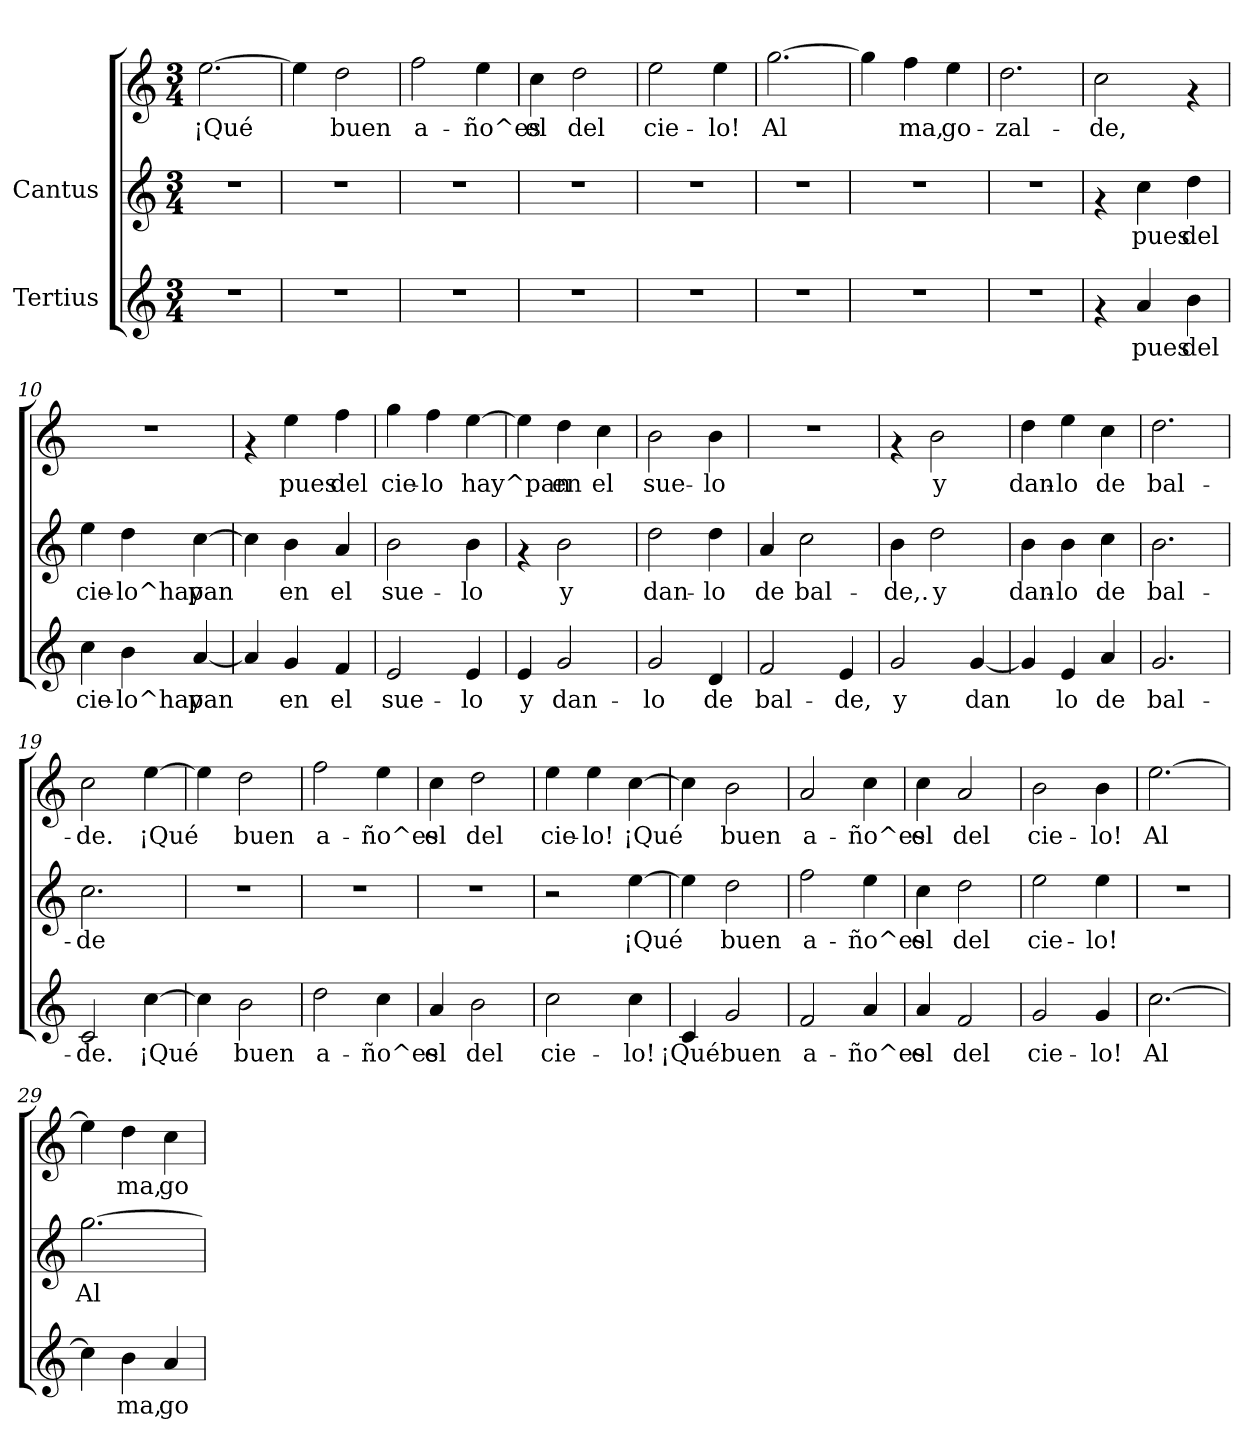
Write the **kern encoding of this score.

**kern	**text	**kern	**text	**kern	**text
*part2	*part2	*part1	*part1	*part1	*part1
*staff3	*staff3	*staff2	*staff2	*staff1	*staff1
*I"Tertius	*	*I"Cantus	*	*	*
!!LO:PB:g=z
*stria5	*	*stria5	*	*stria5	*
*clefG2	*	*clefG2	*	*clefG2	*
*M3/4	*	*M3/4	*	*M3/4	*
*MM156	*	*MM156	*	*MM156	*
=1	=1	=1	=1	=1	=1
!	!	!	!	!	!LO:LY:b:cj
2.r	.	2.r	.	[>2.ee\	¡Qué
=2	=2	=2	=2	=2	=2
!	!	!	!	!	!LO:LY:b:cj
2.r	.	2.r	.	4ee\]	.
!	!	!	!	!	!LO:LY:b:cj
.	.	.	.	2dd\	buen
=3	=3	=3	=3	=3	=3
!	!	!	!	!	!LO:LY:b:cj
2.r	.	2.r	.	2ff\	a-
!	!	!	!	!	!LO:LY:b:cj
.	.	.	.	4ee\	-ño^es
=4	=4	=4	=4	=4	=4
!	!	!	!	!	!LO:LY:b:cj
2.r	.	2.r	.	4cc\	el
!	!	!	!	!	!LO:LY:b:cj
.	.	.	.	2dd\	del
=5	=5	=5	=5	=5	=5
!	!	!	!	!	!LO:LY:b:cj
2.r	.	2.r	.	2ee\	cie-
!	!	!	!	!	!LO:LY:b:cj
.	.	.	.	4ee\	-lo!
=6	=6	=6	=6	=6	=6
!	!	!	!	!	!LO:LY:b:cj
2.r	.	2.r	.	[>2.gg\	Al-
=7	=7	=7	=7	=7	=7
!	!	!	!	!	!LO:LY:b:cj
2.r	.	2.r	.	4gg\]	-
!	!	!	!	!	!LO:LY:b:cj
.	.	.	.	4ff\	ma,
!	!	!	!	!	!LO:LY:b:cj
.	.	.	.	4ee\	go-
=8	=8	=8	=8	=8	=8
!	!	!	!	!	!LO:LY:b:cj
2.r	.	2.r	.	2.dd\	-zal-
!!LO:LB:g=z
=9	=9	=9	=9	=9	=9
!	!	!	!	!	!LO:LY:b:cj
4rf	.	4rf	.	2cc\	-de,
!	!LO:LY:b:cj	!	!LO:LY:b:cj	!	!
4a/	pues	4cc\	pues	.	.
!	!LO:LY:b:cj	!	!LO:LY:b:cj	!	!
4b\	del	4dd\	del	4rf	.
!!LO:LB:g=z
=10	=10	=10	=10	=10	=10
!	!LO:LY:b:cj	!	!LO:LY:b:cj	!	!
4cc\	cie-	4ee\	cie-	2.r	.
!	!LO:LY:b:cj	!	!LO:LY:b:cj	!	!
4b\	-lo^hay	4dd\	-lo^hay	.	.
!	!LO:LY:b:cj	!	!LO:LY:b:cj	!	!
[<4a/	pan	[>4cc\	pan	.	.
=11	=11	=11	=11	=11	=11
!	!LO:LY:b:cj	!	!LO:LY:b:cj	!	!
4a/]	.	4cc\]	.	4rf	.
!	!LO:LY:b:cj	!	!LO:LY:b:cj	!	!LO:LY:b:cj
4g/	en	4b\	en	4ee\	pues
!	!LO:LY:b:cj	!	!LO:LY:b:cj	!	!LO:LY:b:cj
4f/	el	4a/	el	4ff\	del
=12	=12	=12	=12	=12	=12
!	!LO:LY:b:cj	!	!LO:LY:b:cj	!	!LO:LY:b:cj
2e/	sue-	2b\	sue-	4gg\	cie-
!	!	!	!	!	!LO:LY:b:cj
.	.	.	.	4ff\	-lo
!	!LO:LY:b:cj	!	!LO:LY:b:cj	!	!LO:LY:b:cj
4e/	-lo	4b\	-lo	[>4ee\	hay^pan
=13	=13	=13	=13	=13	=13
!	!LO:LY:b:cj	!	!	!	!LO:LY:b:cj
4e/	y	4rf	.	4ee\]	.
!	!LO:LY:b:cj	!	!LO:LY:b:cj	!	!LO:LY:b:cj
2g/	dan-	2b\	y	4dd\	en
!	!	!	!	!	!LO:LY:b:cj
.	.	.	.	4cc\	el
=14	=14	=14	=14	=14	=14
!	!LO:LY:b:cj	!	!LO:LY:b:cj	!	!LO:LY:b:cj
2g/	-lo	2dd\	dan-	2b\	sue-
!	!LO:LY:b:cj	!	!LO:LY:b:cj	!	!LO:LY:b:cj
4d/	de	4dd\	-lo	4b\	-lo
=15	=15	=15	=15	=15	=15
!	!LO:LY:b:cj	!	!LO:LY:b:cj	!	!
2f/	bal-	4a/	de	2.r	.
!	!	!	!LO:LY:b:cj	!	!
.	.	2cc\	bal-	.	.
!	!LO:LY:b:cj	!	!	!	!
4e/	-de,	.	.	.	.
=16	=16	=16	=16	=16	=16
!	!LO:LY:b:cj	!	!LO:LY:b:cj	!	!
2g/	y	4b\	de,.	4rf	.
!	!	!	!LO:LY:b:cj	!	!LO:LY:b:cj
.	.	2dd\	y	2b\	-y
!	!LO:LY:b:cj	!	!	!	!
[<4g/	dan-	.	.	.	.
!!LO:LB:g=z
=17	=17	=17	=17	=17	=17
!	!LO:LY:b:cj	!	!LO:LY:b:cj	!	!LO:LY:b:cj
4g/]	-	4b\	dan-	4dd\	dan-
!	!LO:LY:b:cj	!	!LO:LY:b:cj	!	!LO:LY:b:cj
4e/	lo	4b\	-lo	4ee\	-lo
!	!LO:LY:b:cj	!	!LO:LY:b:cj	!	!LO:LY:b:cj
4a/	de	4cc\	de	4cc\	de
=18	=18	=18	=18	=18	=18
!	!LO:LY:b:cj	!	!LO:LY:b:cj	!	!LO:LY:b:cj
2.g/	bal-	2.b\	-bal-	2.dd\	bal-
=19	=19	=19	=19	=19	=19
!	!LO:LY:b:cj	!	!LO:LY:b:cj	!	!LO:LY:b:cj
2c/	-de.	2.cc\	de	2cc\	-de.
!	!LO:LY:b:cj	!	!	!	!LO:LY:b:cj
[>4cc\	¡Qué	.	.	[>4ee\	¡Qué
=20	=20	=20	=20	=20	=20
!	!LO:LY:b:cj	!	!	!	!LO:LY:b:cj
4cc\]	.	2.r	.	4ee\]	.
!	!LO:LY:b:cj	!	!	!	!LO:LY:b:cj
2b\	buen	.	.	2dd\	buen
=21	=21	=21	=21	=21	=21
!	!LO:LY:b:cj	!	!	!	!LO:LY:b:cj
2dd\	a-	2.r	.	2ff\	a-
!	!LO:LY:b:cj	!	!	!	!LO:LY:b:cj
4cc\	-ño^es	.	.	4ee\	-ño^es
=22	=22	=22	=22	=22	=22
!	!LO:LY:b:cj	!	!	!	!LO:LY:b:cj
4a/	el	2.r	.	4cc\	el
!	!LO:LY:b:cj	!	!	!	!LO:LY:b:cj
2b\	del	.	.	2dd\	del
=23	=23	=23	=23	=23	=23
!	!LO:LY:b:cj	!	!	!	!LO:LY:b:cj
2cc\	cie-	2r	.	4ee\	cie-
!	!	!	!	!	!LO:LY:b:cj
.	.	.	.	4ee\	-lo!
!	!LO:LY:b:cj	!	!LO:LY:b:cj	!	!LO:LY:b:cj
4cc\	-lo!	[>4ee\	¡Qué	[>4cc\	¡Qué
=24	=24	=24	=24	=24	=24
!	!LO:LY:b:cj	!	!LO:LY:b:cj	!	!LO:LY:b:cj
4c/	¡Qué	4ee\]	.	4cc\]	.
!	!LO:LY:b:cj	!	!LO:LY:b:cj	!	!LO:LY:b:cj
2g/	buen	2dd\	buen	2b\	buen
!!LO:LB:g=z
=25	=25	=25	=25	=25	=25
!	!LO:LY:b:cj	!	!LO:LY:b:cj	!	!LO:LY:b:cj
2f/	a-	2ff\	a-	2a/	a-
!	!LO:LY:b:cj	!	!LO:LY:b:cj	!	!LO:LY:b:cj
4a/	-ño^es	4ee\	-ño^es	4cc\	-ño^es
!!LO:PB:g=z
=26	=26	=26	=26	=26	=26
!	!LO:LY:b:cj	!	!LO:LY:b:cj	!	!LO:LY:b:cj
4a/	el	4cc\	el	4cc\	el
!	!LO:LY:b:cj	!	!LO:LY:b:cj	!	!LO:LY:b:cj
2f/	del	2dd\	del	2a/	del
=27	=27	=27	=27	=27	=27
!	!LO:LY:b:cj	!	!LO:LY:b:cj	!	!LO:LY:b:cj
2g/	cie-	2ee\	cie-	2b\	cie-
!	!LO:LY:b:cj	!	!LO:LY:b:cj	!	!LO:LY:b:cj
4g/	-lo!	4ee\	-lo!	4b\	-lo!
=28	=28	=28	=28	=28	=28
!	!LO:LY:b:cj	!	!	!	!LO:LY:b:cj
[>2.cc\	Al-	2.r	.	[>2.ee\	Al-
=29	=29	=29	=29	=29	=29
!	!LO:LY:b:cj	!	!LO:LY:b:cj	!	!LO:LY:b:cj
4cc\]	-	[>2.gg\	-Al-	4ee\]	-
!	!LO:LY:b:cj	!	!	!	!LO:LY:b:cj
4b\	ma,	.	.	4dd\	ma,
!	!LO:LY:b:cj	!	!	!	!LO:LY:b:cj
4a/	go-	.	.	4cc\	go-
=	=	=	=	=	=
*-	*-	*-	*-	*-	*-
